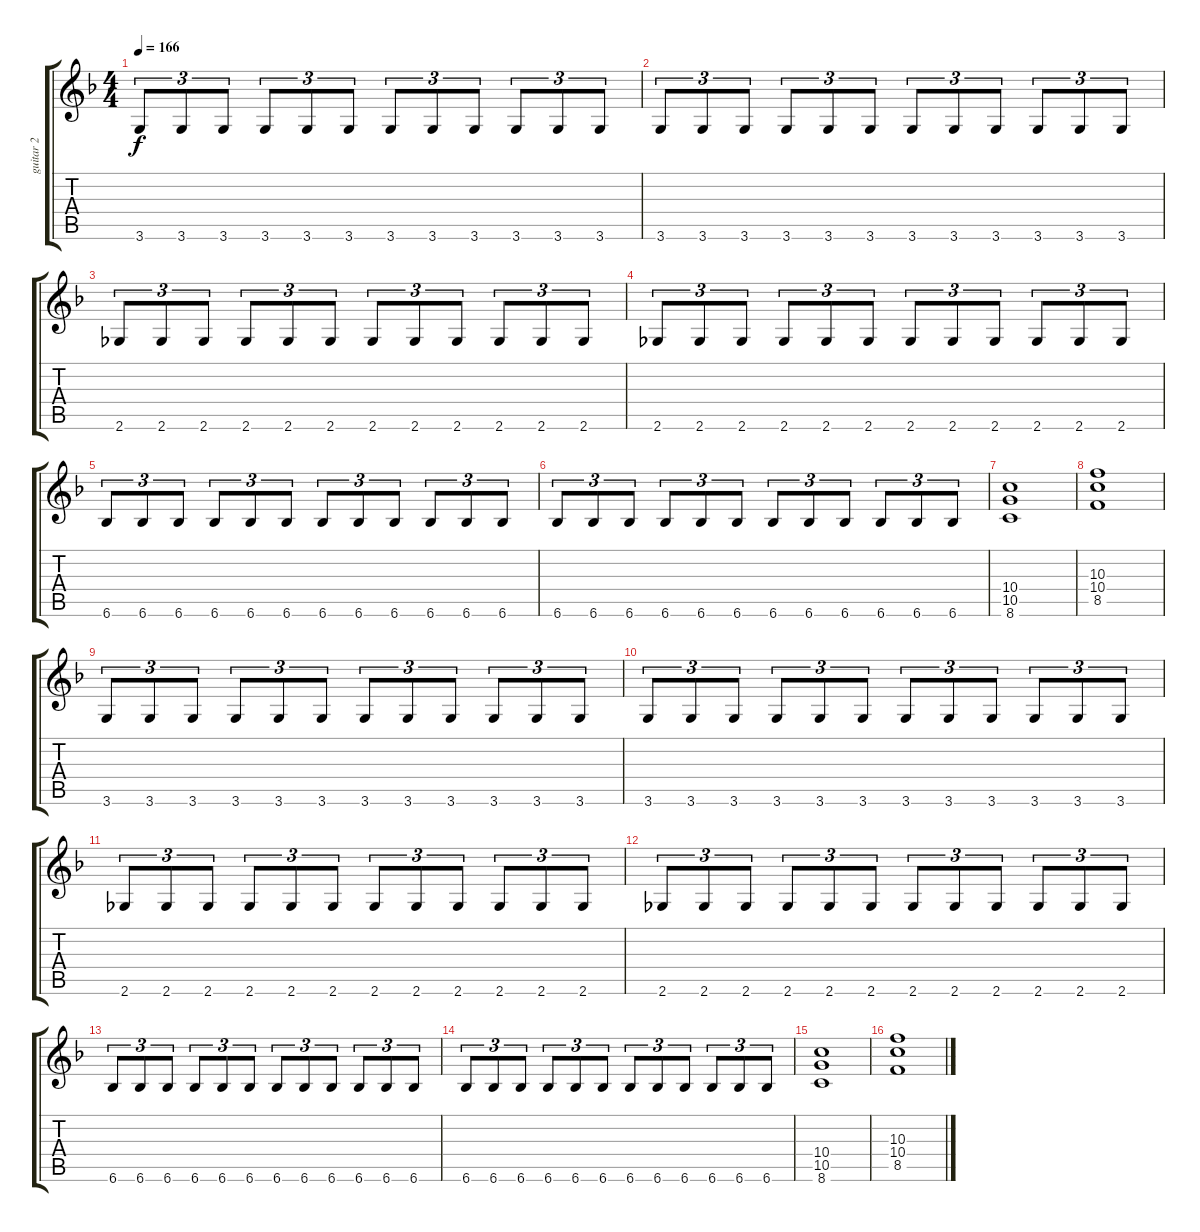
\track ("guitar 2" "guitar 2") {instrument overdrivenguitar}
\staff {score tabs}
\tuning (E4 B3 G3 D3 A2 E2) {hide}
\ts (4 4)
\tempo 166
\clef g2
\ks dminor
3.6.8{tu (3 2) dy f} 3.6.8{tu (3 2)} 3.6.8{tu (3 2)} 3.6.8{tu (3 2)} 3.6.8{tu (3 2)} 3.6.8{tu (3 2)} 3.6.8{tu (3 2)} 3.6.8{tu (3 2)} 3.6.8{tu (3 2)} 3.6.8{tu (3 2)} 3.6.8{tu (3 2)} 3.6.8{tu (3 2)} |
3.6.8{tu (3 2)} 3.6.8{tu (3 2)} 3.6.8{tu (3 2)} 3.6.8{tu (3 2)} 3.6.8{tu (3 2)} 3.6.8{tu (3 2)} 3.6.8{tu (3 2)} 3.6.8{tu (3 2)} 3.6.8{tu (3 2)} 3.6.8{tu (3 2)} 3.6.8{tu (3 2)} 3.6.8{tu (3 2)} |
2.6.8{tu (3 2)} 2.6.8{tu (3 2)} 2.6.8{tu (3 2)} 2.6.8{tu (3 2)} 2.6.8{tu (3 2)} 2.6.8{tu (3 2)} 2.6.8{tu (3 2)} 2.6.8{tu (3 2)} 2.6.8{tu (3 2)} 2.6.8{tu (3 2)} 2.6.8{tu (3 2)} 2.6.8{tu (3 2)} |
2.6.8{tu (3 2)} 2.6.8{tu (3 2)} 2.6.8{tu (3 2)} 2.6.8{tu (3 2)} 2.6.8{tu (3 2)} 2.6.8{tu (3 2)} 2.6.8{tu (3 2)} 2.6.8{tu (3 2)} 2.6.8{tu (3 2)} 2.6.8{tu (3 2)} 2.6.8{tu (3 2)} 2.6.8{tu (3 2)} |
6.6.8{tu (3 2)} 6.6.8{tu (3 2)} 6.6.8{tu (3 2)} 6.6.8{tu (3 2)} 6.6.8{tu (3 2)} 6.6.8{tu (3 2)} 6.6.8{tu (3 2)} 6.6.8{tu (3 2)} 6.6.8{tu (3 2)} 6.6.8{tu (3 2)} 6.6.8{tu (3 2)} 6.6.8{tu (3 2)} |
6.6.8{tu (3 2)} 6.6.8{tu (3 2)} 6.6.8{tu (3 2)} 6.6.8{tu (3 2)} 6.6.8{tu (3 2)} 6.6.8{tu (3 2)} 6.6.8{tu (3 2)} 6.6.8{tu (3 2)} 6.6.8{tu (3 2)} 6.6.8{tu (3 2)} 6.6.8{tu (3 2)} 6.6.8{tu (3 2)} |
(10.4 10.5 8.6).1 |
(10.3 10.4 8.5).1 |
3.6.8{tu (3 2)} 3.6.8{tu (3 2)} 3.6.8{tu (3 2)} 3.6.8{tu (3 2)} 3.6.8{tu (3 2)} 3.6.8{tu (3 2)} 3.6.8{tu (3 2)} 3.6.8{tu (3 2)} 3.6.8{tu (3 2)} 3.6.8{tu (3 2)} 3.6.8{tu (3 2)} 3.6.8{tu (3 2)} |
3.6.8{tu (3 2)} 3.6.8{tu (3 2)} 3.6.8{tu (3 2)} 3.6.8{tu (3 2)} 3.6.8{tu (3 2)} 3.6.8{tu (3 2)} 3.6.8{tu (3 2)} 3.6.8{tu (3 2)} 3.6.8{tu (3 2)} 3.6.8{tu (3 2)} 3.6.8{tu (3 2)} 3.6.8{tu (3 2)} |
2.6.8{tu (3 2)} 2.6.8{tu (3 2)} 2.6.8{tu (3 2)} 2.6.8{tu (3 2)} 2.6.8{tu (3 2)} 2.6.8{tu (3 2)} 2.6.8{tu (3 2)} 2.6.8{tu (3 2)} 2.6.8{tu (3 2)} 2.6.8{tu (3 2)} 2.6.8{tu (3 2)} 2.6.8{tu (3 2)} |
2.6.8{tu (3 2)} 2.6.8{tu (3 2)} 2.6.8{tu (3 2)} 2.6.8{tu (3 2)} 2.6.8{tu (3 2)} 2.6.8{tu (3 2)} 2.6.8{tu (3 2)} 2.6.8{tu (3 2)} 2.6.8{tu (3 2)} 2.6.8{tu (3 2)} 2.6.8{tu (3 2)} 2.6.8{tu (3 2)} |
6.6.8{tu (3 2)} 6.6.8{tu (3 2)} 6.6.8{tu (3 2)} 6.6.8{tu (3 2)} 6.6.8{tu (3 2)} 6.6.8{tu (3 2)} 6.6.8{tu (3 2)} 6.6.8{tu (3 2)} 6.6.8{tu (3 2)} 6.6.8{tu (3 2)} 6.6.8{tu (3 2)} 6.6.8{tu (3 2)} |
6.6.8{tu (3 2)} 6.6.8{tu (3 2)} 6.6.8{tu (3 2)} 6.6.8{tu (3 2)} 6.6.8{tu (3 2)} 6.6.8{tu (3 2)} 6.6.8{tu (3 2)} 6.6.8{tu (3 2)} 6.6.8{tu (3 2)} 6.6.8{tu (3 2)} 6.6.8{tu (3 2)} 6.6.8{tu (3 2)} |
(10.4 10.5 8.6).1 |
(10.3 10.4 8.5).1
